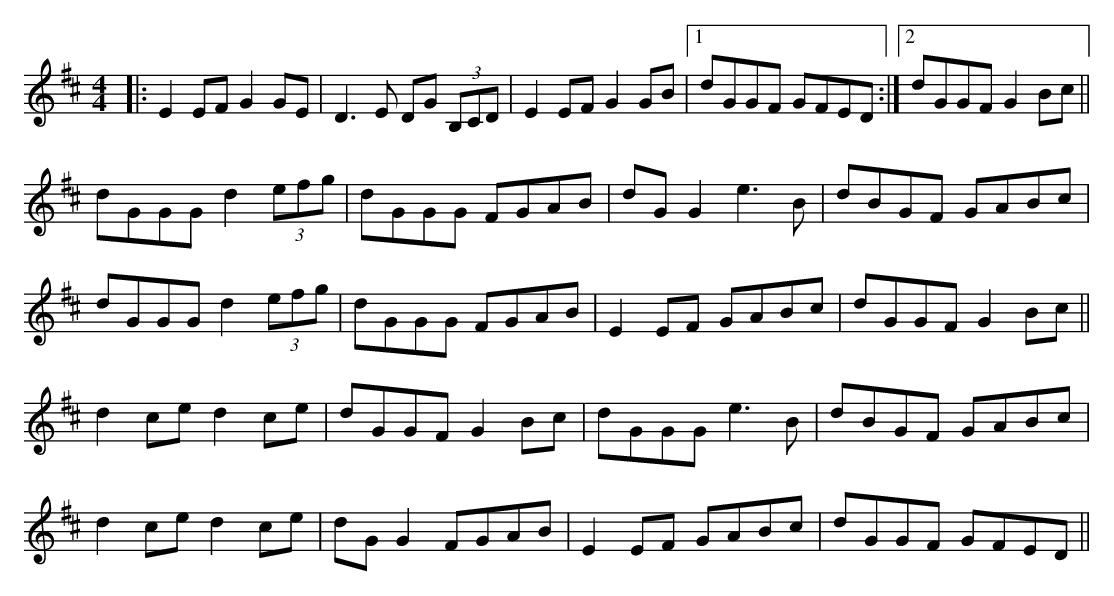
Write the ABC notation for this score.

X:1
M:4/4
K:Edor
|:E2EF G2GE | D3E DG (3B,CD | E2EF G2GB |1 dGGF GFED :|2 dGGF G2Bc||
dGGG d2 (3efg | dGGG FGAB | dGG2 e3B | dBGF GABc |
dGGG d2 (3efg | dGGG FGAB | E2EF GABc | dGGF G2Bc ||
d2ce d2ce | dGGF G2Bc | dGGG e3B | dBGF GABc |
d2ce d2ce | dGG2 FGAB | E2EF GABc | dGGF GFED ||
